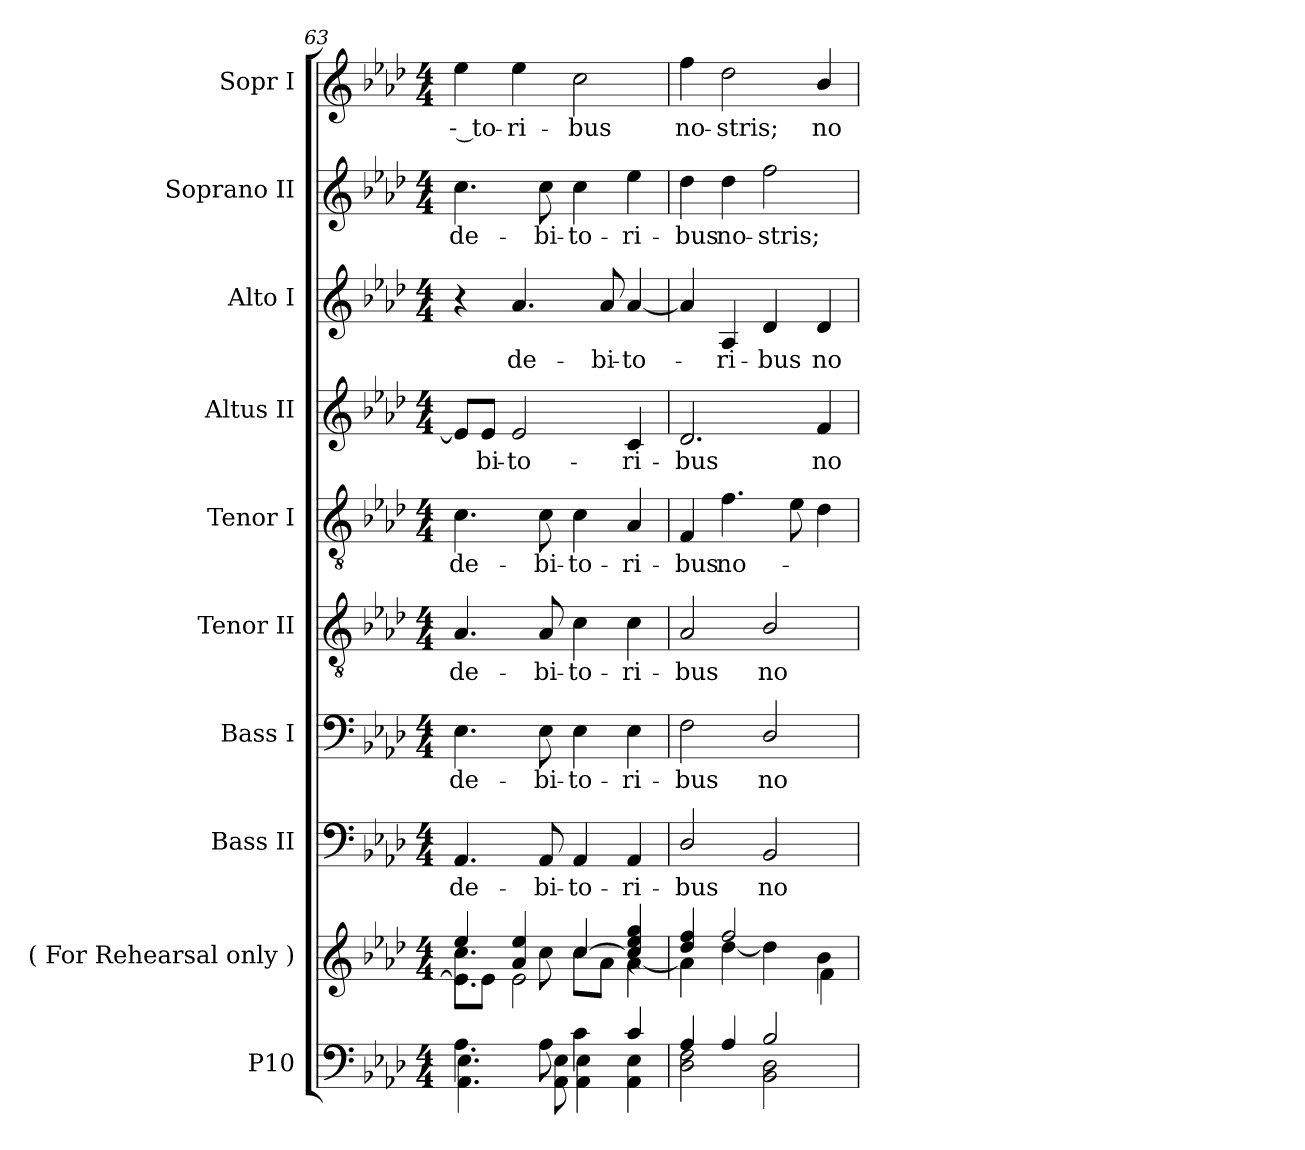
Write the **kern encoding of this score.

**kern	**kern	**kern	**text	**kern	**text	**kern	**text	**kern	**text	**kern	**text	**kern	**text	**kern	**text	**kern	**text
*part10	*part9	*part8	*part8	*part7	*part7	*part6	*part6	*part5	*part5	*part4	*part4	*part3	*part3	*part2	*part2	*part1	*part1
*staff10	*staff9	*staff8	*staff8	*staff7	*staff7	*staff6	*staff6	*staff5	*staff5	*staff4	*staff4	*staff3	*staff3	*staff2	*staff2	*staff1	*staff1
*I"P10	*I"( For Rehearsal  only )	*I"Bass II	*	*I"Bass I	*	*I"Tenor II	*	*I"Tenor I	*	*I"Altus II	*	*I"Alto I	*	*I"Soprano II	*	*I"Sopr I	*
*	*I'Reh.	*I'B-II	*	*I'B-I	*	*I'T-II	*	*I'T-I	*	*I'A-II	*	*I'A-I	*	*I'S-II	*	*I'S-I	*
!!LO:PB:g=z
*clefF4	*clefG2	*clefF4	*	*clefF4	*	*clefGv2	*	*clefGv2	*	*clefG2	*	*clefG2	*	*clefG2	*	*clefG2	*
*	*	*	*	*	*	*ITrd7c12	*	*ITrd7c12	*	*	*	*	*	*	*	*	*
*k[b-e-a-d-]	*k[b-e-a-d-]	*k[b-e-a-d-]	*	*k[b-e-a-d-]	*	*k[b-e-a-d-]	*	*k[b-e-a-d-]	*	*k[b-e-a-d-]	*	*k[b-e-a-d-]	*	*k[b-e-a-d-]	*	*k[b-e-a-d-]	*
*A-:	*A-:	*A-:	*	*A-:	*	*A-:	*	*A-:	*	*A-:	*	*A-:	*	*A-:	*	*A-:	*
*M4/4	*M4/4	*M4/4	*	*M4/4	*	*M4/4	*	*M4/4	*	*M4/4	*	*M4/4	*	*M4/4	*	*M4/4	*
=63	=63	=63	=63	=63	=63	=63	=63	=63	=63	=63	=63	=63	=63	=63	=63	=63	=63
*^	*^	*	*	*	*	*	*	*	*	*	*	*	*	*	*	*	*
*	*	*	*^	*	*	*	*	*	*	*	*	*	*	*	*	*	*	*	*
!	!	!	!	!	!	!LO:LY:b:color=#000000	!	!	!	!	!	!	!	!	!	!	!	!	!	!
!	!	!	!	!	!	!	!	!LO:LY:b:color=#000000	!	!	!	!	!	!	!	!	!	!	!	!
!	!	!	!	!	!	!	!	!	!	!LO:LY:b:color=#000000	!	!	!	!	!	!	!	!	!	!
!	!	!	!	!	!	!	!	!	!	!	!	!LO:LY:b:color=#000000	!	!	!	!	!	!	!	!
!	!	!	!	!	!	!	!	!	!	!	!	!	!	!	!	!	!	!LO:LY:b:color=#000000	!	!
!	!	!	!	!	!	!	!	!	!	!	!	!	!	!	!	!	!	!	!	!LO:LY:b:color=#000000
4.A-i\	4.AA-i\ 4.E-i	4ee-i/	4.e-i\] 4.cci	8e-i\L	4.AA-i/	de-	4.E-i\	de-	4.AA-i/	de-	4.Ci\	de-	8e-i/L]	.	4r	.	4.cci\	de-	4ee-i\	-- to-
!	!	!	!	!	!	!	!	!	!	!	!	!	!	!LO:LY:b:color=#000000	!	!	!	!	!	!
.	.	.	.	8e-i\J	.	.	.	.	.	.	.	.	8e-i/J	-bi-	.	.	.	.	.	.
!	!	!	!	!	!	!	!	!	!	!	!	!	!	!LO:LY:b:color=#000000	!	!	!	!	!	!
!	!	!	!	!	!	!	!	!	!	!	!	!	!	!	!	!LO:LY:b:color=#000000	!	!	!	!
!	!	!	!	!	!	!	!	!	!	!	!	!	!	!	!	!	!	!	!	!LO:LY:b:color=#000000
.	.	4a-i/ 4ee-i	.	2e-i\	.	.	.	.	.	.	.	.	2e-i/	-to-	4.a-i/	de-	.	.	4ee-i\	-ri-
!	!	!	!	!	!	!LO:LY:b:color=#000000	!	!	!	!	!	!	!	!	!	!	!	!	!	!
!	!	!	!	!	!	!	!	!LO:LY:b:color=#000000	!	!	!	!	!	!	!	!	!	!	!	!
!	!	!	!	!	!	!	!	!	!	!LO:LY:b:color=#000000	!	!	!	!	!	!	!	!	!	!
!	!	!	!	!	!	!	!	!	!	!	!	!LO:LY:b:color=#000000	!	!	!	!	!	!	!	!
!	!	!	!	!	!	!	!	!	!	!	!	!	!	!	!	!	!	!LO:LY:b:color=#000000	!	!
8A-i\	8AA-i\ 8E-i	.	8cci\	.	8AA-i/	-bi-	8E-i\	-bi-	8AA-i/	-bi-	8Ci\	-bi-	.	.	.	.	8cci\	-bi-	.	.
!	!	!	!	!	!	!LO:LY:b:color=#000000	!	!	!	!	!	!	!	!	!	!	!	!	!	!
!	!	!	!	!	!	!	!	!LO:LY:b:color=#000000	!	!	!	!	!	!	!	!	!	!	!	!
!	!	!	!	!	!	!	!	!	!	!LO:LY:b:color=#000000	!	!	!	!	!	!	!	!	!	!
!	!	!	!	!	!	!	!	!	!	!	!	!LO:LY:b:color=#000000	!	!	!	!	!	!	!	!
!	!	!	!	!	!	!	!	!	!	!	!	!	!	!	!	!	!	!LO:LY:b:color=#000000	!	!
!	!	!	!	!	!	!	!	!	!	!	!	!	!	!	!	!	!	!	!	!LO:LY:b:color=#000000
4ci\	4AA-i\ 4E-i	[4cci/	8cci\L	.	4AA-i/	-to-	4E-i\	-to-	4Ci\	-to-	4Ci\	-to-	.	.	.	.	4cci\	-to-	2cci\	-bus
!	!	!	!	!	!	!	!	!	!	!	!	!	!	!	!	!LO:LY:b:color=#000000	!	!	!	!
.	.	.	8a-i\J	.	.	.	.	.	.	.	.	.	.	.	8a-i/	-bi-	.	.	.	.
!	!	!	!	!	!	!LO:LY:b:color=#000000	!	!	!	!	!	!	!	!	!	!	!	!	!	!
!	!	!	!	!	!	!	!	!LO:LY:b:color=#000000	!	!	!	!	!	!	!	!	!	!	!	!
!	!	!	!	!	!	!	!	!	!	!LO:LY:b:color=#000000	!	!	!	!	!	!	!	!	!	!
!	!	!	!	!	!	!	!	!	!	!	!	!LO:LY:b:color=#000000	!	!	!	!	!	!	!	!
!	!	!	!	!	!	!	!	!	!	!	!	!	!	!LO:LY:b:color=#000000	!	!	!	!	!	!
!	!	!	!	!	!	!	!	!	!	!	!	!	!	!	!	!LO:LY:b:color=#000000	!	!	!	!
!	!	!	!	!	!	!	!	!	!	!	!	!	!	!	!	!	!	!LO:LY:b:color=#000000	!	!
4ci/	4AA-i\ 4E-i	4cci/] 4ee-i 4ggi	[4a-i\	4r	4AA-i/	-ri-	4E-i\	-ri-	4Ci\	-ri-	4AA-i/	-ri-	4ci/	-ri-	[4a-i/	-to-	4ee-i\	-ri-	.	.
*	*	*	*v	*v	*	*	*	*	*	*	*	*	*	*	*	*	*	*	*	*
=64	=64	=64	=64	=64	=64	=64	=64	=64	=64	=64	=64	=64	=64	=64	=64	=64	=64	=64	=64
*	*	*	*^	*	*	*	*	*	*	*	*	*	*	*	*	*	*	*	*
!	!	!	!	!	!	!LO:LY:b:color=#000000	!	!	!	!	!	!	!	!	!	!	!	!	!	!
*	*	*	*v	*v	*	*	*	*	*	*	*	*	*	*	*	*	*	*	*	*
*	*	*	*^	*	*	*	*	*	*	*	*	*	*	*	*	*	*	*	*
!	!	!	!	!	!	!	!	!LO:LY:b:color=#000000	!	!	!	!	!	!	!	!	!	!	!	!
*	*	*	*v	*v	*	*	*	*	*	*	*	*	*	*	*	*	*	*	*	*
*	*	*	*^	*	*	*	*	*	*	*	*	*	*	*	*	*	*	*	*
!	!	!	!	!	!	!	!	!	!	!LO:LY:b:color=#000000	!	!	!	!	!	!	!	!	!	!
*	*	*	*v	*v	*	*	*	*	*	*	*	*	*	*	*	*	*	*	*	*
*	*	*	*^	*	*	*	*	*	*	*	*	*	*	*	*	*	*	*	*
!	!	!	!	!	!	!	!	!	!	!	!	!LO:LY:b:color=#000000	!	!	!	!	!	!	!	!
*	*	*	*v	*v	*	*	*	*	*	*	*	*	*	*	*	*	*	*	*	*
*	*	*	*^	*	*	*	*	*	*	*	*	*	*	*	*	*	*	*	*
!	!	!	!	!	!	!	!	!	!	!	!	!	!	!LO:LY:b:color=#000000	!	!	!	!	!	!
*	*	*	*v	*v	*	*	*	*	*	*	*	*	*	*	*	*	*	*	*	*
*	*	*	*^	*	*	*	*	*	*	*	*	*	*	*	*	*	*	*	*
!	!	!	!	!	!	!	!	!	!	!	!	!	!	!	!	!	!	!LO:LY:b:color=#000000	!	!
*	*	*	*v	*v	*	*	*	*	*	*	*	*	*	*	*	*	*	*	*	*
*	*	*	*^	*	*	*	*	*	*	*	*	*	*	*	*	*	*	*	*
!	!	!	!	!	!	!	!	!	!	!	!	!	!	!	!	!	!	!	!	!LO:LY:b:color=#000000
*	*	*	*v	*v	*	*	*	*	*	*	*	*	*	*	*	*	*	*	*	*
4A-i/	2D-i\ 2Fi	4dd-i/ 4ffi	4a-i\]	2D-i/	-bus	2Fi\	-bus	2AA-i/	-bus	4FFi/	-bus	2.d-i/	-bus	4a-i/]	.	4dd-i\	-bus	4ffi\	no-
!	!	!	!	!	!	!	!	!	!	!	!LO:LY:b:color=#000000	!	!	!	!	!	!	!	!
!	!	!	!	!	!	!	!	!	!	!	!	!	!	!	!LO:LY:b:color=#000000	!	!	!	!
!	!	!	!	!	!	!	!	!	!	!	!	!	!	!	!	!	!LO:LY:b:color=#000000	!	!
!	!	!	!	!	!	!	!	!	!	!	!	!	!	!	!	!	!	!	!LO:LY:b:color=#000000
4A-i/	.	2ffi/	[4dd-i\	.	.	.	.	.	.	4.Fi\	no-	.	.	4A-i/	-ri-	4dd-i\	no-	2dd-i\	-stris;
!	!	!	!	!	!LO:LY:b:color=#000000	!	!	!	!	!	!	!	!	!	!	!	!	!	!
!	!	!	!	!	!	!	!LO:LY:b:color=#000000	!	!	!	!	!	!	!	!	!	!	!	!
!	!	!	!	!	!	!	!	!	!LO:LY:b:color=#000000	!	!	!	!	!	!	!	!	!	!
!	!	!	!	!	!	!	!	!	!	!	!	!	!	!	!LO:LY:b:color=#000000	!	!	!	!
!	!	!	!	!	!	!	!	!	!	!	!	!	!	!	!	!	!LO:LY:b:color=#000000	!	!
2B-i/	2BB-i\ 2D-i	.	4dd-i\]	2BB-i/	no-	2D-i/	no-	2BB-i/	no-	.	.	.	.	4d-i/	-bus	2ffi\	-stris;	.	.
.	.	.	.	.	.	.	.	.	.	8E-i\	.	.	.	.	.	.	.	.	.
!	!	!	!	!	!	!	!	!	!	!	!	!	!LO:LY:b:color=#000000	!	!	!	!	!	!
!	!	!	!	!	!	!	!	!	!	!	!	!	!	!	!LO:LY:b:color=#000000	!	!	!	!
!	!	!	!	!	!	!	!	!	!	!	!	!	!	!	!	!	!	!	!LO:LY:b:color=#000000
.	.	4b-i\	4fi\	.	.	.	.	.	.	4D-i\	.	4fi/	no-	4d-i/	no-	.	.	4b-i/	no-
*v	*v	*	*	*	*	*	*	*	*	*	*	*	*	*	*	*	*	*	*
*	*v	*v	*	*	*	*	*	*	*	*	*	*	*	*	*	*	*	*
=	=	=	=	=	=	=	=	=	=	=	=	=	=	=	=	=	=
*-	*-	*-	*-	*-	*-	*-	*-	*-	*-	*-	*-	*-	*-	*-	*-	*-	*-
